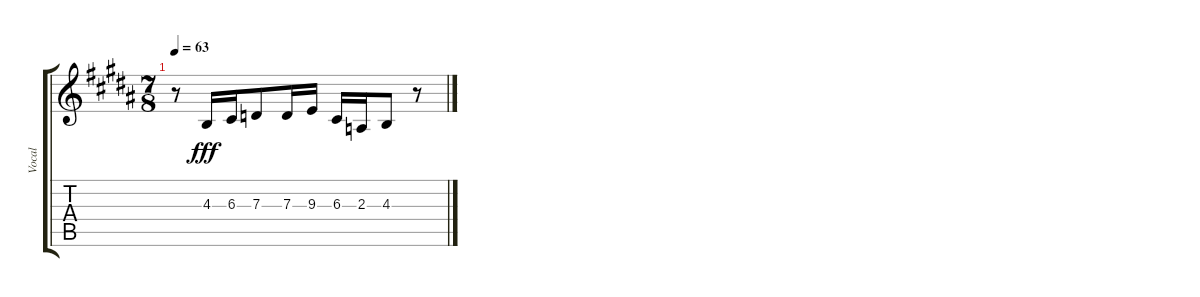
\track ("Vocal" "Vocal") {instrument lead6voice}
\staff {score tabs}
\tuning (E4 B3 G3 D3 A2 E2) {hide}
\ts (7 8)
\tempo 63
\clef g2
\ks b
r.8{dy fff} 4.3.16 6.3.16 7.3.8 7.3.16 9.3.16 6.3.16 2.3.16 4.3.8 r.8
